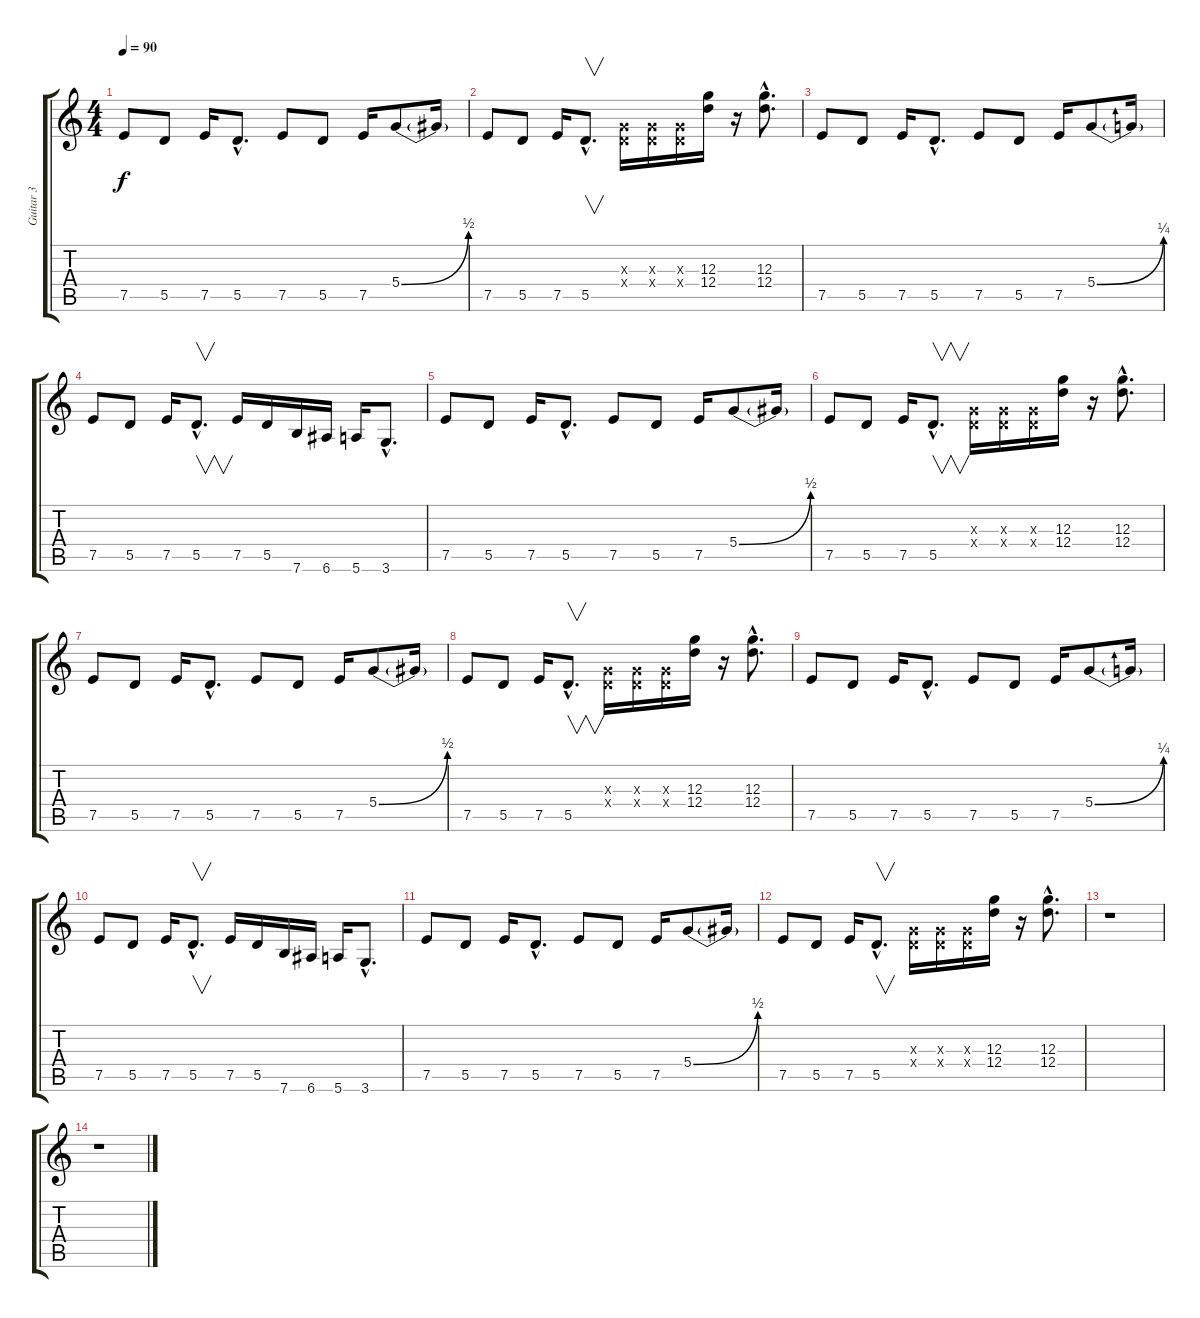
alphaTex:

\track ("Guitar 3" "Guitar 3") {instrument distortionguitar}
\staff {score tabs}
\tuning (E4 B3 G3 D3 A2 E2) {hide}
\ts (4 4)
\tempo 90
\clef g2
\ks c
7.5.8{dy f instrument distortionguitar} 5.5.8 7.5.16 5.5{hac}.8{d} 7.5.8 5.5.8 7.5.16 5.4{be (bend 0 0 60 2)}.8 5.4{t}.16 |
7.5.8 5.5.8 7.5.16 5.5{hac}.8{v d} (0.3{x} 0.4{x}).16 (0.3{x} 0.4{x}).16 (0.3{x} 0.4{x}).16 (12.3 12.4).16 r.16 (12.3{hac} 12.4{hac}).8{d} |
7.5.8 5.5.8 7.5.16 5.5{hac}.8{d} 7.5.8 5.5.8 7.5.16 5.4{be (bend 0 0 60 1)}.8 5.4{t}.16 |
7.5.8 5.5.8 7.5.16 5.5{hac}.8{v d} 7.5.16 5.5.16 7.6.16 6.6.16 5.6.16 3.6{hac}.8{d} |
7.5.8 5.5.8 7.5.16 5.5{hac}.8{d} 7.5.8 5.5.8 7.5.16 5.4{be (bend 0 0 60 2)}.8 5.4{t}.16 |
7.5.8 5.5.8 7.5.16 5.5{hac}.8{v d} (0.3{x} 0.4{x}).16 (0.3{x} 0.4{x}).16 (0.3{x} 0.4{x}).16 (12.3 12.4).16 r.16 (12.3{hac} 12.4{hac}).8{d} |
7.5.8 5.5.8 7.5.16 5.5{hac}.8{d} 7.5.8 5.5.8 7.5.16 5.4{be (bend 0 0 60 2)}.8 5.4{t}.16 |
7.5.8 5.5.8 7.5.16 5.5{hac}.8{v d} (0.3{x} 0.4{x}).16 (0.3{x} 0.4{x}).16 (0.3{x} 0.4{x}).16 (12.3 12.4).16 r.16 (12.3{hac} 12.4{hac}).8{d} |
7.5.8 5.5.8 7.5.16 5.5{hac}.8{d} 7.5.8 5.5.8 7.5.16 5.4{be (bend 0 0 60 1)}.8 5.4{t}.16 |
7.5.8 5.5.8 7.5.16 5.5{hac}.8{v d} 7.5.16 5.5.16 7.6.16 6.6.16 5.6.16 3.6{hac}.8{d} |
7.5.8 5.5.8 7.5.16 5.5{hac}.8{d} 7.5.8 5.5.8 7.5.16 5.4{be (bend 0 0 60 2)}.8 5.4{t}.16 |
7.5.8 5.5.8 7.5.16 5.5{hac}.8{v d} (0.3{x} 0.4{x}).16 (0.3{x} 0.4{x}).16 (0.3{x} 0.4{x}).16 (12.3 12.4).16 r.16 (12.3{hac} 12.4{hac}).8{d} |
r.1 |
r.1
